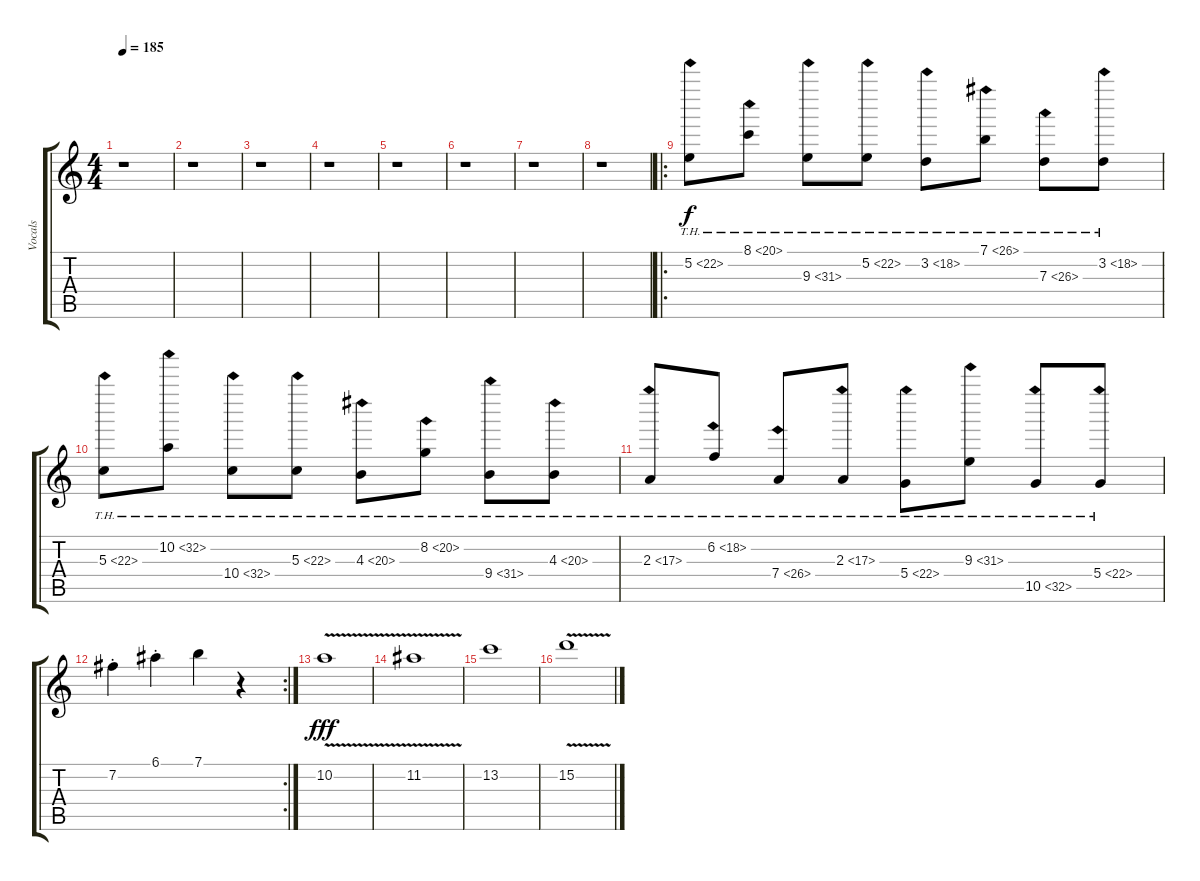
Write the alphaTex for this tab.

\track ("Vocals" "Vocals") {instrument drawbarorgan}
\staff {score tabs}
\tuning (E5 B4 G4 D4 A3 E3) {hide}
\ts (4 4)
\tempo 185
\clef g2
\ks c
r.1{dy f} |
r.1 |
r.1 |
r.1 |
r.1 |
r.1 |
r.1 |
r.1 |
\ro
5.2{th 17}.8 8.1{th 12}.8 9.3{th 22}.8 5.2{th 17}.8 3.2{th 15}.8 7.1{th 19}.8 7.3{th 19}.8 3.2{th 15}.8 |
5.3{th 17}.8 10.2{th 22}.8 10.4{th 22}.8 5.3{th 17}.8 4.3{th 16}.8 8.2{th 12}.8 9.4{th 22}.8 4.3{th 16}.8 |
2.3{th 15}.8 6.2{th 12}.8 7.4{th 19}.8 2.3{th 15}.8 5.4{th 17}.8 9.3{th 22}.8 10.5{th 22}.8 5.4{th 17}.8 |
\rc 2
7.2{st}.4 6.1{st}.4 7.1.4 r.4 |
10.2{v}.1{dy fff} |
11.2{v}.1 |
13.2.1 |
15.2{v}.1
